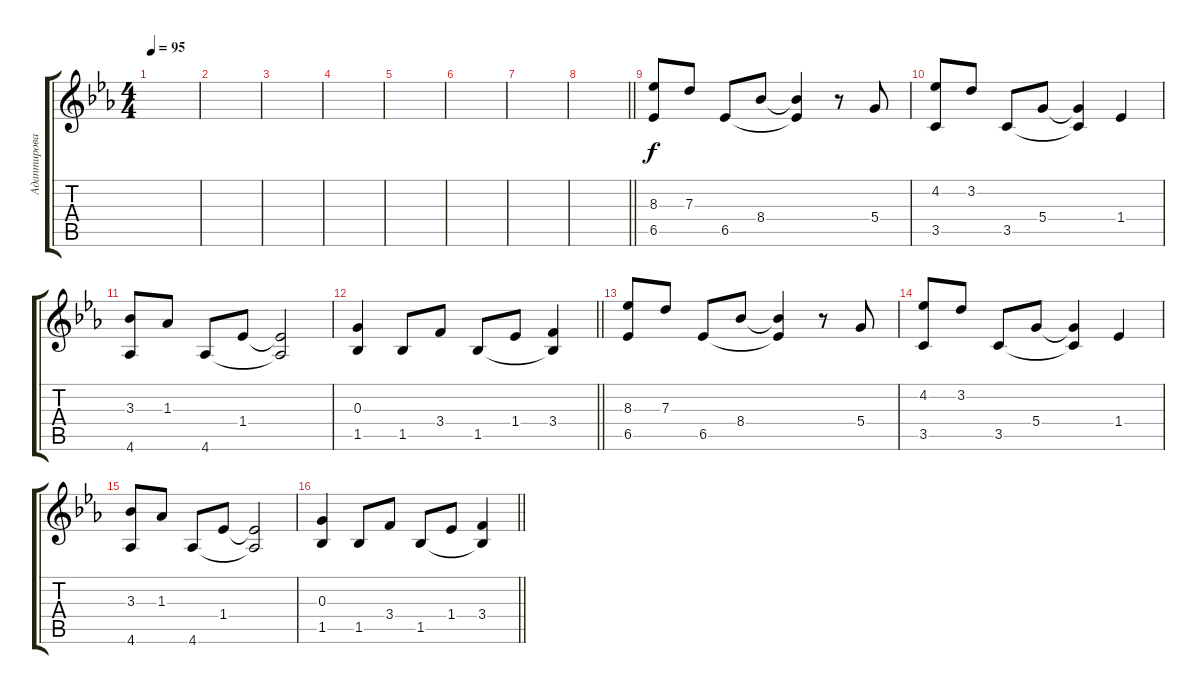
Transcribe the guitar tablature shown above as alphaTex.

\track ("Адаптированная гитара" "Адаптирова") {mute instrument acousticguitarsteel}
\staff {score tabs}
\tuning (E4 B3 G3 D3 A2 E2) {hide}
\ts (4 4)
\tempo 95
\clef g2
\ks eb
|
|
|
|
|
|
|
\barLineRight lightlight
|
(8.3 6.5).8 7.3.8 6.5.8 8.4.8 (8.4{t} 6.5{t}).4 r.8 5.4.8 |
(4.2 3.5).8 3.2.8 3.5.8 5.4.8 (5.4{t} 3.5{t}).4 1.4.4 |
(3.3 4.6).8 1.3.8 4.6.8 1.4.8 (1.4{t} 4.6{t}).2 |
\barLineRight lightlight
(0.3 1.5).4 1.5.8 3.4.8 1.5.8 1.4.8 (3.4 1.5{t}).4 |
(8.3 6.5).8 7.3.8 6.5.8 8.4.8 (8.4{t} 6.5{t}).4 r.8 5.4.8 |
(4.2 3.5).8 3.2.8 3.5.8 5.4.8 (5.4{t} 3.5{t}).4 1.4.4 |
(3.3 4.6).8 1.3.8 4.6.8 1.4.8 (1.4{t} 4.6{t}).2 |
\barLineRight lightlight
(0.3 1.5).4 1.5.8 3.4.8 1.5.8 1.4.8 (3.4 1.5{t}).4
